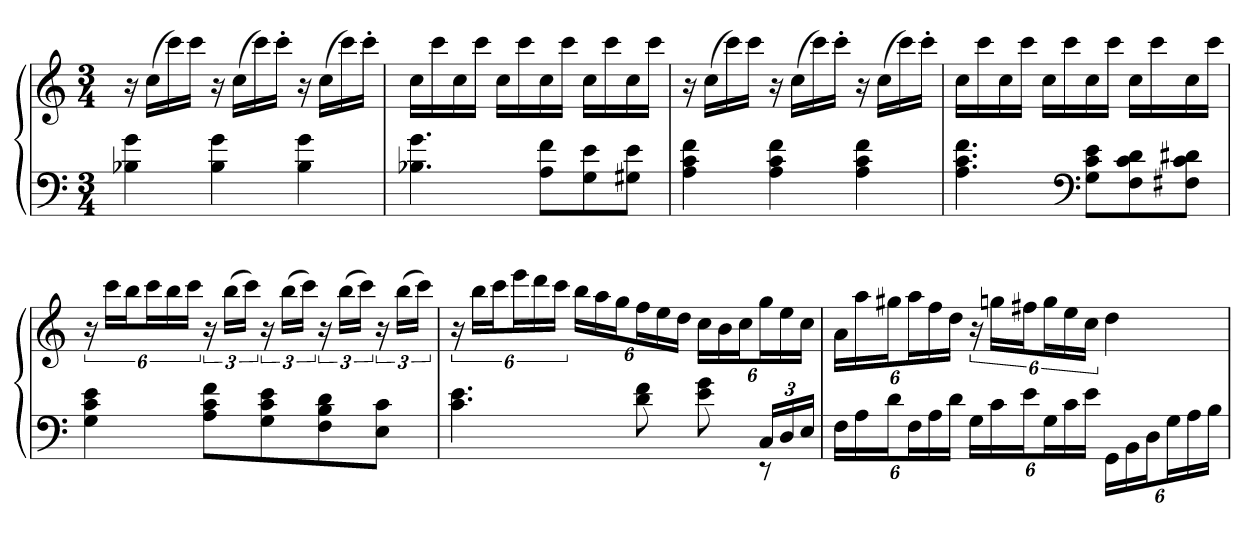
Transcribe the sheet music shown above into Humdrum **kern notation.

**kern	**kern
*part1	*part1
*staff2	*staff1
*clefF4	*clefG2
*k[]	*k[]
*C:	*C:
*M3/4	*M3/4
=	=
4B-X 4g	16r
.	(16ccLL
.	16ccc)
.	16cccJJ
4B- 4g	16r
.	(16ccLL
.	16ccc)
.	16ccc'JJ
4B- 4g	16r
.	(16ccLL
.	16ccc)
.	16ccc'JJ
=	=
4.B-X 4.g	16ccLL
.	16ccc
.	16cc
.	16cccJJ
.	16ccLL
.	16ccc
8A 8fL	16cc
.	16cccJJ
8G 8e	16ccLL
.	16ccc
8G#X 8eJ	16cc
.	16cccJJ
=	=
4A 4c 4f	16r
.	(16ccLL
.	16ccc)
.	16cccJJ
4A 4c 4f	16r
.	(16ccLL
.	16ccc)
.	16ccc'JJ
4A 4c 4f	16r
.	(16ccLL
.	16ccc)
.	16ccc'JJ
=	=
4.A 4.c 4.f	16ccLL
.	16ccc
.	16cc
.	16cccJJ
.	16ccLL
.	16ccc
*clefF4	*
8G 8c 8eL	16cc
.	16cccJJ
8F 8c 8d	16ccLL
.	16ccc
8F#X 8c 8d#XJ	16cc
.	16cccJJ
=	=
4G 4c 4e	24r
.	24cccLL
.	24bbJ
.	24cccL
.	24bb
.	24cccJJ
8A 8c 8fL	24r
.	(24bbLL
.	24cccJJ)
8G 8c 8e	24r
.	(24bbLL
.	24cccJJ)
8F 8B 8d	24r
.	(24bbLL
.	24cccJJ)
8E 8cJ	24r
.	(24bbLL
.	24cccJJ)
=	=
*^	*
4.c 4.e	2ryy	24r
.	.	24bbLL
.	.	24cccJ
.	.	24eeeL
.	.	24ddd
.	.	24cccJJ
.	.	24bbLL
.	.	24aa
.	.	24ggJ
8d 8f	.	24ffL
.	.	24ee
.	.	24ddJJ
8e 8g	8ryy	24ccLL
.	.	24b
.	.	24ccJ
24CLL	8r	24ggL
24D	.	24ee
24EJJ	.	24ccJJ
*v	*v	*
=	=
24FLL	24aLL
24A	24aa
24dJ	24gg#XJ
24FL	24aaL
24A	24ff
24dJJ	24ddJJ
24GLL	24r
24c	24ggnLL
24eJ	24ff#XJ
24GL	24ggL
24c	24ee
24eJJ	24ccJJ
24GGLL	4dd
24BB	.
24DJ	.
24GL	.
24A	.
24BJJ	.
=	=
*-	*-
